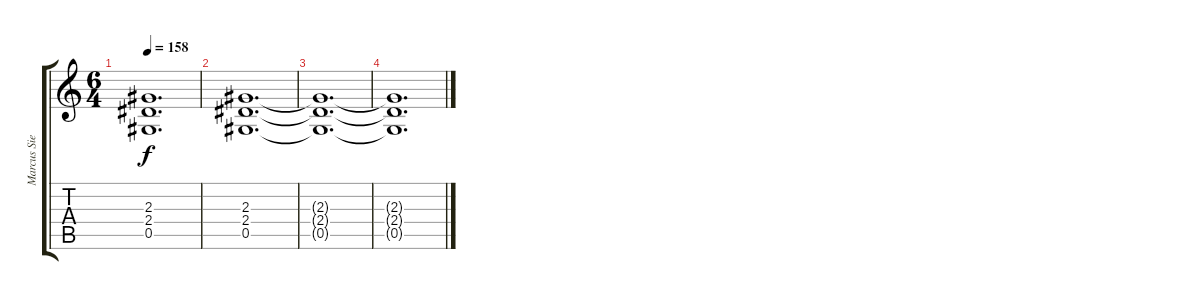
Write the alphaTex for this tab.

\track ("Marcus Siepen" "Marcus Sie") {instrument distortionguitar}
\staff {score tabs}
\tuning (Eb4 Bb3 Gb3 Db3 Ab2 Eb2) {hide}
\ts (6 4)
\tempo 158
\clef g2
\ks c
(2.3 2.4 0.5).1{d dy f} |
(2.3 2.4 0.5).1{d} |
(2.3{t} 2.4{t} 0.5{t}).1{d volume 0} |
(2.3{t} 2.4{t} 0.5{t}).1{d}
